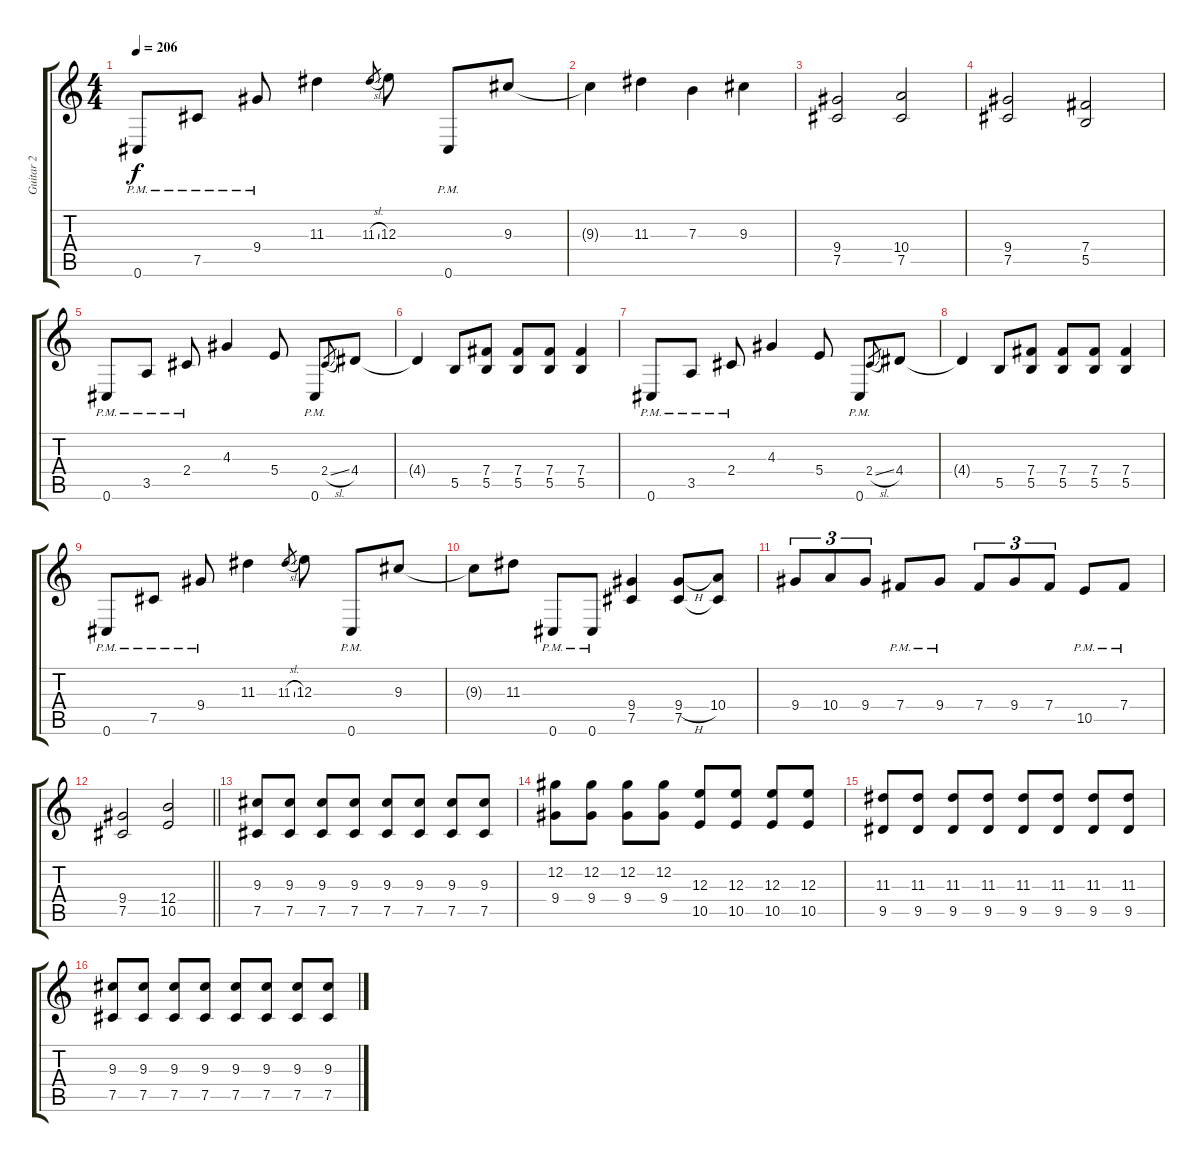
\track ("Guitar 2" "Guitar 2") {instrument distortionguitar}
\staff {score tabs}
\tuning (Db4 Ab3 E3 B2 Gb2 Db2) {hide}
\ts (4 4)
\tempo 206
\clef g2
\ks c
0.6{pm}.8{dy f} 7.5{pm}.8 9.4{pm}.8 11.3.4 11.3{sl}.8{gr} 12.3.8 0.6{pm}.8 9.3.8 |
9.3{t}.4 11.3.4 7.3.4 9.3.4 |
(9.4 7.5).2 (10.4 7.5).2 |
(9.4 7.5).2 (7.4 5.5).2 |
0.6{pm}.8 3.5{pm}.8 2.4{pm}.8 4.3.4 5.4.8 0.6{pm}.8 2.4{sl}.8{gr} 4.4.8 |
4.4{t}.4 5.5.8 (7.4 5.5).8 (7.4 5.5).8 (7.4 5.5).8 (7.4 5.5).4 |
0.6{pm}.8 3.5{pm}.8 2.4{pm}.8 4.3.4 5.4.8 0.6{pm}.8 2.4{sl}.8{gr} 4.4.8 |
4.4{t}.4 5.5.8 (7.4 5.5).8 (7.4 5.5).8 (7.4 5.5).8 (7.4 5.5).4 |
0.6{pm}.8 7.5{pm}.8 9.4{pm}.8 11.3.4 11.3{sl}.8{gr} 12.3.8 0.6{pm}.8 9.3.8 |
9.3{t}.8 11.3.8 0.6{pm}.8 0.6{pm}.8 (9.4 7.5).4 (9.4{h} 7.5).8 (10.4 7.5{t}).8 |
9.4.8{tu (3 2)} 10.4.8{tu (3 2)} 9.4.8{tu (3 2)} 7.4{pm}.8 9.4{pm}.8 7.4.8{tu (3 2)} 9.4.8{tu (3 2)} 7.4.8{tu (3 2)} 10.5{pm}.8 7.4{pm}.8 |
\barLineRight lightlight
(9.4 7.5).2 (12.4 10.5).2 |
(9.3 7.5).8 (9.3 7.5).8 (9.3 7.5).8 (9.3 7.5).8 (9.3 7.5).8 (9.3 7.5).8 (9.3 7.5).8 (9.3 7.5).8 |
(12.2 9.4).8 (12.2 9.4).8 (12.2 9.4).8 (12.2 9.4).8 (12.3 10.5).8 (12.3 10.5).8 (12.3 10.5).8 (12.3 10.5).8 |
(11.3 9.5).8 (11.3 9.5).8 (11.3 9.5).8 (11.3 9.5).8 (11.3 9.5).8 (11.3 9.5).8 (11.3 9.5).8 (11.3 9.5).8 |
(9.3 7.5).8 (9.3 7.5).8 (9.3 7.5).8 (9.3 7.5).8 (9.3 7.5).8 (9.3 7.5).8 (9.3 7.5).8 (9.3 7.5).8
